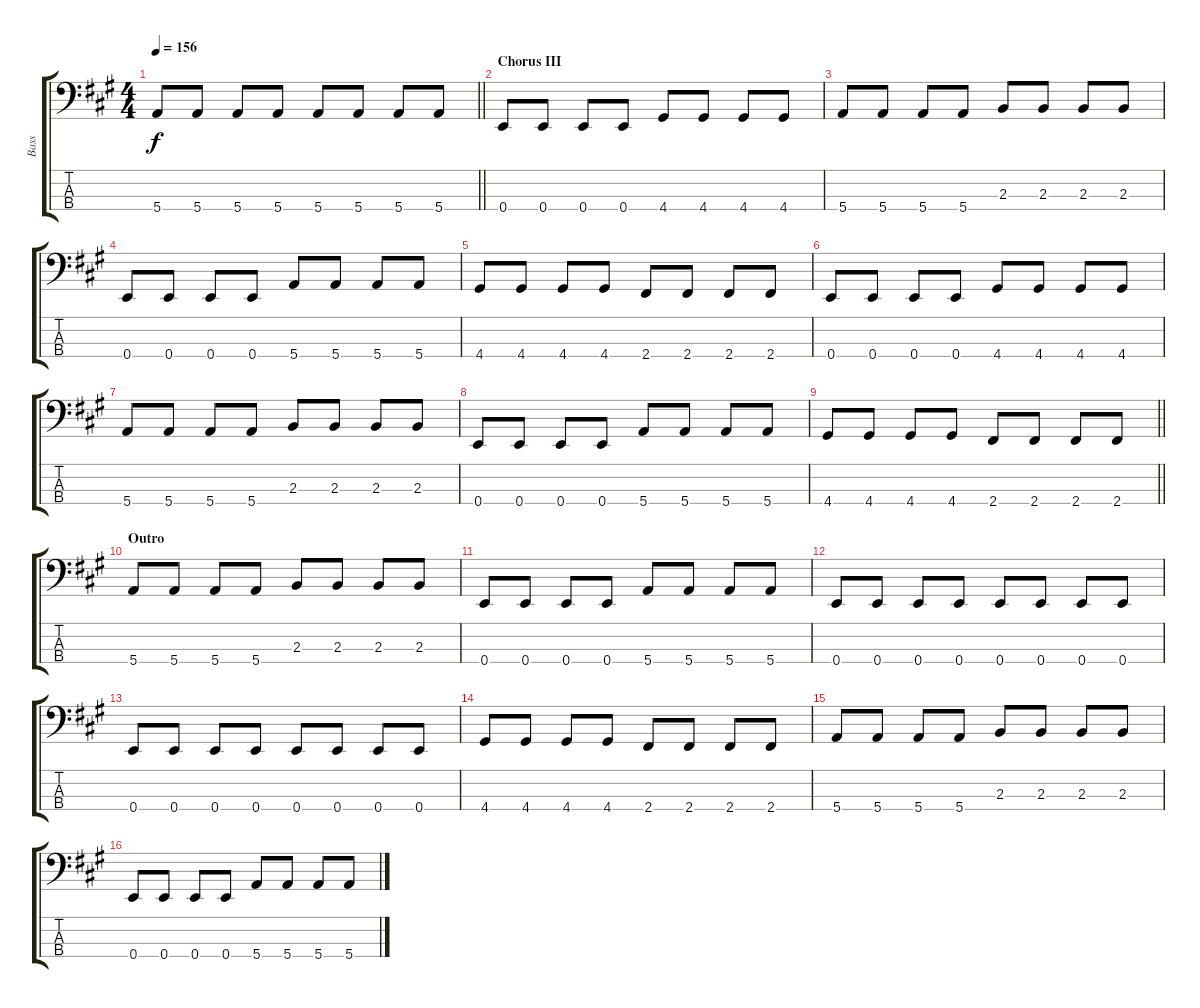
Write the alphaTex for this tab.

\track ("Bass" "Bass") {instrument electricbassfinger}
\staff {score tabs}
\tuning (G2 D2 A1 E1) {hide}
\ts (4 4)
\tempo 156
\clef f4
\barLineRight lightlight
\ks a
5.4.8{dy f} 5.4.8 5.4.8 5.4.8 5.4.8 5.4.8 5.4.8 5.4.8 |
\section ("" "Chorus III")
0.4.8 0.4.8 0.4.8 0.4.8 4.4.8 4.4.8 4.4.8 4.4.8 |
5.4.8 5.4.8 5.4.8 5.4.8 2.3.8 2.3.8 2.3.8 2.3.8 |
0.4.8 0.4.8 0.4.8 0.4.8 5.4.8 5.4.8 5.4.8 5.4.8 |
4.4.8 4.4.8 4.4.8 4.4.8 2.4.8 2.4.8 2.4.8 2.4.8 |
0.4.8 0.4.8 0.4.8 0.4.8 4.4.8 4.4.8 4.4.8 4.4.8 |
5.4.8 5.4.8 5.4.8 5.4.8 2.3.8 2.3.8 2.3.8 2.3.8 |
0.4.8 0.4.8 0.4.8 0.4.8 5.4.8 5.4.8 5.4.8 5.4.8 |
\barLineRight lightlight
4.4.8 4.4.8 4.4.8 4.4.8 2.4.8 2.4.8 2.4.8 2.4.8 |
\section ("" "Outro")
5.4.8 5.4.8 5.4.8 5.4.8 2.3.8 2.3.8 2.3.8 2.3.8 |
0.4.8 0.4.8 0.4.8 0.4.8 5.4.8 5.4.8 5.4.8 5.4.8 |
0.4.8 0.4.8 0.4.8 0.4.8 0.4.8 0.4.8 0.4.8 0.4.8 |
0.4.8 0.4.8 0.4.8 0.4.8 0.4.8 0.4.8 0.4.8 0.4.8 |
4.4.8 4.4.8 4.4.8 4.4.8 2.4.8 2.4.8 2.4.8 2.4.8 |
5.4.8 5.4.8 5.4.8 5.4.8 2.3.8 2.3.8 2.3.8 2.3.8 |
0.4.8 0.4.8 0.4.8 0.4.8 5.4.8 5.4.8 5.4.8 5.4.8
